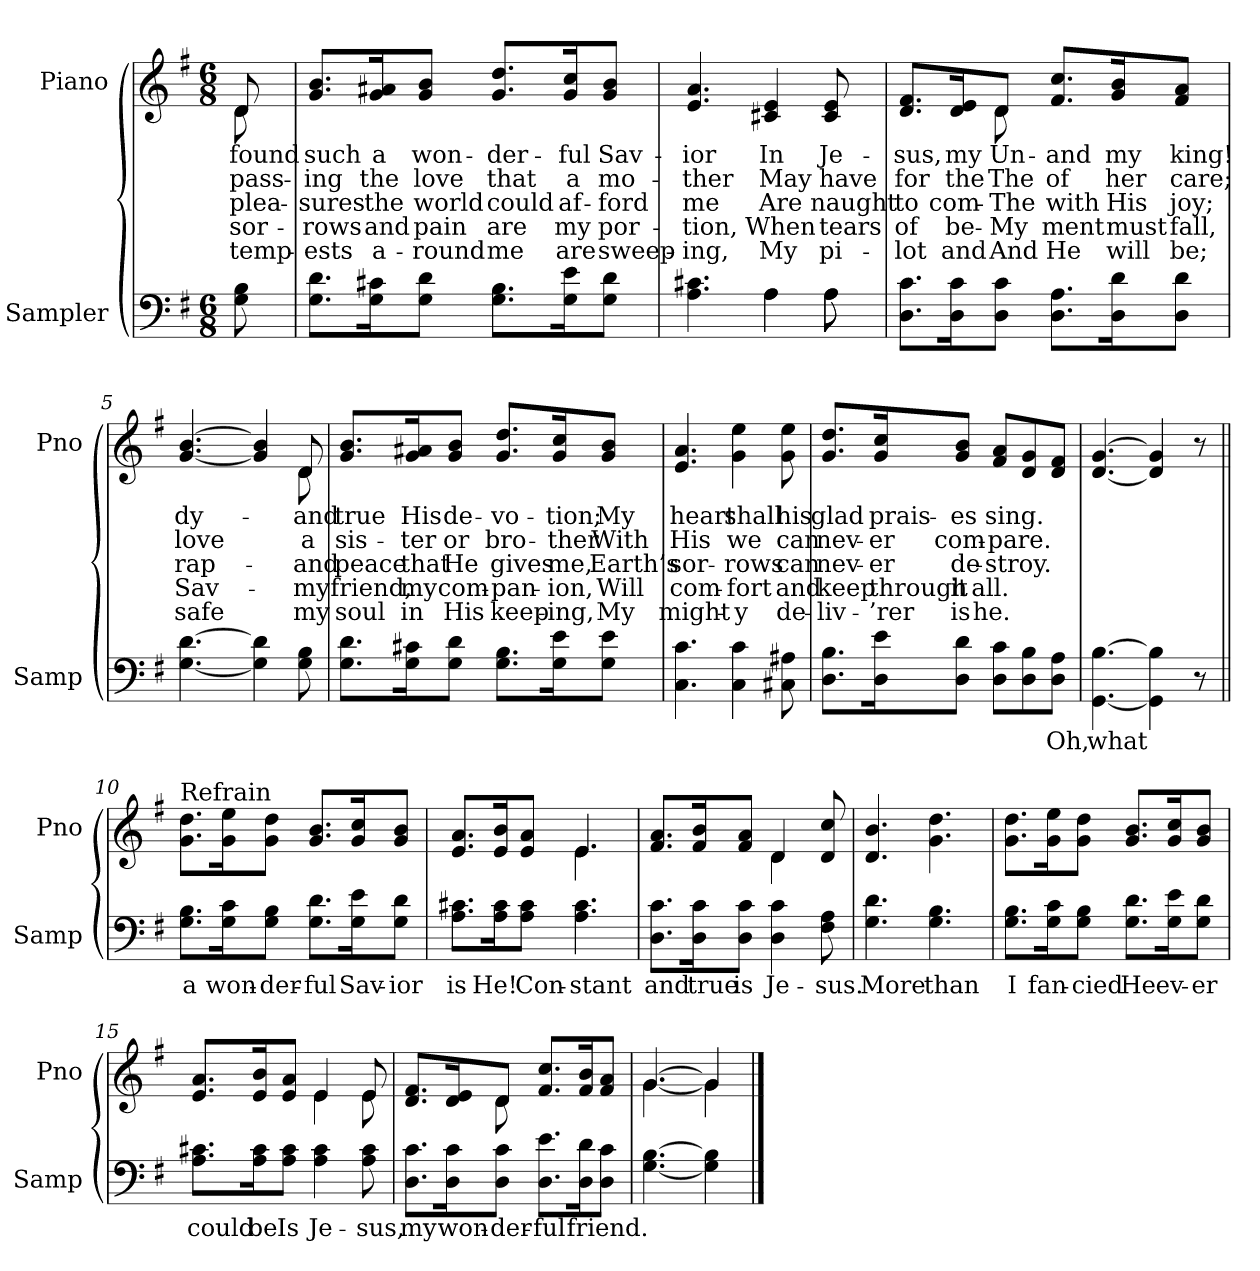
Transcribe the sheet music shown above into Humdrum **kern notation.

**kern	**text	**kern	**text	**text	**text	**text	**text
*part2	*part2	*part1	*part1	*part1	*part1	*part1	*part1
*staff2	*staff2	*staff1	*staff1	*staff1	*staff1	*staff1	*staff1
*I"Sampler	*	*I"Piano	*	*	*	*	*
*I'Samp	*	*I'Pno	*	*	*	*	*
*clefF4	*	*clefG2	*	*	*	*	*
*k[f#]	*	*k[f#]	*	*	*	*	*
*G:	*	*G:	*	*	*	*	*
*M6/8	*	*M6/8	*	*	*	*	*
=1	=1	=1	=1	=1	=1	=1	=1
*	*	*^	*	*	*	*	*
8G 8B	.	8d/	8d	found	-pass-	plea-	sor-	temp-
*	*	*v	*v	*	*	*	*	*
=2	=2	=2	=2	=2	=2	=2	=2
8.G\ 8.d\L	.	8.g/ 8.b/L	such	-ing	-sures	-rows	-ests
16G\ 16c#X\K	.	16g/ 16a#X/K	a	the	the	and	a-
8G\ 8d\J	.	8g/ 8b/J	won-	love	world	pain	-round
8.G\ 8.B\L	.	8.g/ 8.dd/L	-der-	that	could	are	me
16G\ 16e\K	.	16g/ 16cc/K	-ful	a	af-	my	are
8G\ 8d\J	.	8g/ 8b/J	Sav-	mo-	-ford	por-	sweep-
=3	=3	=3	=3	=3	=3	=3	=3
*^	*	*	*	*	*	*	*
4.A 4.c#X	4.ryy	.	4.e 4.a	-ior	-ther	me	-tion,	-ing,
4A\	4A	.	4c#X 4e	In	May	Are	When	My
8A\	8A	.	8c# 8e	Je-	have	naught	tears	pi-
*v	*v	*	*	*	*	*	*	*
=4	=4	=4	=4	=4	=4	=4	=4
*	*	*^	*	*	*	*	*
8.D\ 8.c\L	.	8.d/ 8.f#/L	4ryy	-sus,	for	to	of	-lot
16D\ 16c\K	.	16d/ 16e/K	.	my	the	com-	be-	and
8D\ 8c\J	.	8d/J	8d	Un-	The	The	My	And
8.D\ 8.A\L	.	8.f#/ 8.cc/L	4.ryy	and	of	with	-ment	He
16D\ 16d\K	.	16g/ 16b/K	.	my	her	His	must	will
8D\ 8d\J	.	8f#/ 8a/J	.	king!	care;	joy;	fall,	be;
=5	=5	=5	=5	=5	=5	=5	=5	=5
[4.G [4.d	.	[4.g [4.b	8ryy	-dy-	love	rap-	Sav-	safe
*	*	*v	*v	*	*	*	*	*
4G] 4d]	.	4g] 4b]	.	.	.	.	.
*	*	*^	*	*	*	*	*
8G 8B	.	8d/	8d	and	a	and	my	my
*	*	*v	*v	*	*	*	*	*
=6	=6	=6	=6	=6	=6	=6	=6
8.G\ 8.d\L	.	8.g/ 8.b/L	true	sis-	peace	friend,	soul
16G\ 16c#X\K	.	16g/ 16a#X/K	His	-ter	that	my	in
8G\ 8d\J	.	8g/ 8b/J	de-	or	He	com-	His
8.G\ 8.B\L	.	8.g/ 8.dd/L	-vo-	bro-	gives	-pan-	keep-
16G\ 16e\K	.	16g/ 16cc/K	-tion;	-ther	me,	-ion,	-ing,
8G\ 8e\J	.	8g/ 8b/J	My	With	Earth’s	Will	My
=7	=7	=7	=7	=7	=7	=7	=7
4.C 4.c	.	4.e 4.a	heart	His	sor-	com-	might-
4C 4c	.	4g 4ee	shall	we	-rows	-fort	-y
8C#X 8A#X	.	8g 8ee	his	can	can	and	de-
=8	=8	=8	=8	=8	=8	=8	=8
8.D\ 8.B\L	.	8.g/ 8.dd/L	glad	nev-	nev-	keep	-liv-
16D\ 16e\K	.	16g/ 16cc/K	prais-	-er	-er	through	-’rer
8D\ 8d\J	.	8g/ 8b/J	-es	com-	de-	it	is
8D\ 8c\L	.	8f#/ 8a/L	sing.	-pare.	-stroy.	all.	he.
8D\ 8B\	.	8d/ 8g/	.	.	.	.	.
8D\ 8A\J	Oh,	8d/ 8f#/J	.	.	.	.	.
=9	=9	=9	=9	=9	=9	=9	=9
[4.GG [4.B	what	[4.d [4.g	.	.	.	.	.
4GG] 4B]	.	4d] 4g]	.	.	.	.	.
8r	.	8r	.	.	.	.	.
=10||	=10||	=10||	=10||	=10||	=10||	=10||	=10||
!	!	!LO:TX:t=Refrain	!	!	!	!	!
8.G\ 8.B\L	a	8.g\ 8.dd\L	.	.	.	.	.
16G\ 16c\K	won-	16g\ 16ee\K	.	.	.	.	.
8G\ 8B\J	-der-	8g\ 8dd\J	.	.	.	.	.
8.G\ 8.d\L	-ful	8.g/ 8.b/L	.	.	.	.	.
16G\ 16e\K	Sav-	16g/ 16cc/K	.	.	.	.	.
8G\ 8d\J	-ior	8g/ 8b/J	.	.	.	.	.
=11	=11	=11	=11	=11	=11	=11	=11
*	*	*^	*	*	*	*	*
8.A\ 8.c#X\L	is	8.e/ 8.a/L	4.ryy	.	.	.	.	.
16A\ 16c#\K	He!	16e/ 16b/K	.	.	.	.	.	.
8A\ 8c#\J	Con-	8e/ 8a/J	.	.	.	.	.	.
4.A 4.c#	-stant	4.e/	4.e	.	.	.	.	.
=12	=12	=12	=12	=12	=12	=12	=12	=12
8.D\ 8.c\L	and	8.f#/ 8.a/L	4.ryy	.	.	.	.	.
16D\ 16c\K	true	16f#/ 16b/K	.	.	.	.	.	.
8D\ 8c\J	is	8f#/ 8a/J	.	.	.	.	.	.
4D 4c	Je-	4d/	4d	.	.	.	.	.
8F# 8A	-sus.	8d 8cc	8ryy	.	.	.	.	.
*	*	*v	*v	*	*	*	*	*
=13	=13	=13	=13	=13	=13	=13	=13
4.G 4.d	More	4.d 4.b	.	.	.	.	.
4.G 4.B	than	4.g 4.dd	.	.	.	.	.
=14	=14	=14	=14	=14	=14	=14	=14
8.G\ 8.B\L	I	8.g\ 8.dd\L	.	.	.	.	.
16G\ 16c\K	fan-	16g\ 16ee\K	.	.	.	.	.
8G\ 8B\J	-cied	8g\ 8dd\J	.	.	.	.	.
8.G\ 8.d\L	He	8.g/ 8.b/L	.	.	.	.	.
16G\ 16e\K	ev-	16g/ 16cc/K	.	.	.	.	.
8G\ 8d\J	-er	8g/ 8b/J	.	.	.	.	.
=15	=15	=15	=15	=15	=15	=15	=15
*	*	*^	*	*	*	*	*
8.A\ 8.c#X\L	could	8.e/ 8.a/L	4.ryy	.	.	.	.	.
16A\ 16c#\K	be	16e/ 16b/K	.	.	.	.	.	.
8A\ 8c#\J	Is	8e/ 8a/J	.	.	.	.	.	.
4A 4c#	Je-	4e/	4e	.	.	.	.	.
8A 8c#	-sus,	8e/	8e	.	.	.	.	.
=16	=16	=16	=16	=16	=16	=16	=16	=16
8.D\ 8.c\L	my	8.d/ 8.f#/L	4ryy	.	.	.	.	.
16D\ 16c\K	won-	16d/ 16e/K	.	.	.	.	.	.
8D\ 8c\J	-der-	8d/J	8d	.	.	.	.	.
8.D\ 8.e\L	-ful	8.f#/ 8.cc/L	4.ryy	.	.	.	.	.
16D\ 16d\K	friend.	16f#/ 16b/K	.	.	.	.	.	.
8D\ 8c\J	.	8f#/ 8a/J	.	.	.	.	.	.
=17	=17	=17	=17	=17	=17	=17	=17	=17
[4.G [4.B	.	[4.g/	[4.g	.	.	.	.	.
4G] 4B]	.	4g/]	4g]	.	.	.	.	.
*	*	*v	*v	*	*	*	*	*
==	==	==	==	==	==	==	==
*-	*-	*-	*-	*-	*-	*-	*-
